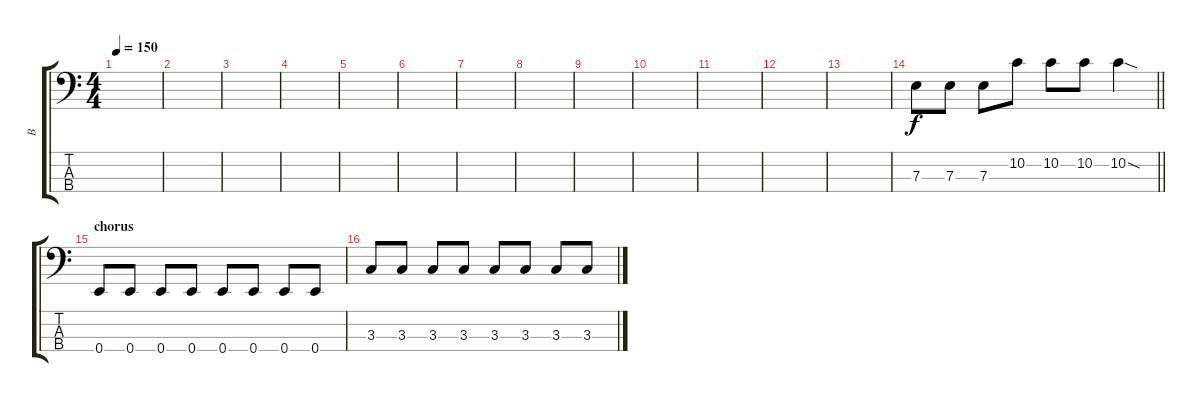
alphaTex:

\track ("B" "B") {instrument electricbassfinger}
\staff {score tabs}
\tuning (G2 D2 A1 E1) {hide}
\ts (4 4)
\tempo 150
\clef f4
\ks c
|
|
|
|
|
|
|
|
|
|
|
|
|
\barLineRight lightlight
7.3.8 7.3.8 7.3.8 10.2.8 10.2.8 10.2.8 10.2{sod}.4 |
\section ("" "chorus")
0.4.8 0.4.8 0.4.8 0.4.8 0.4.8 0.4.8 0.4.8 0.4.8 |
3.3.8 3.3.8 3.3.8 3.3.8 3.3.8 3.3.8 3.3.8 3.3.8
